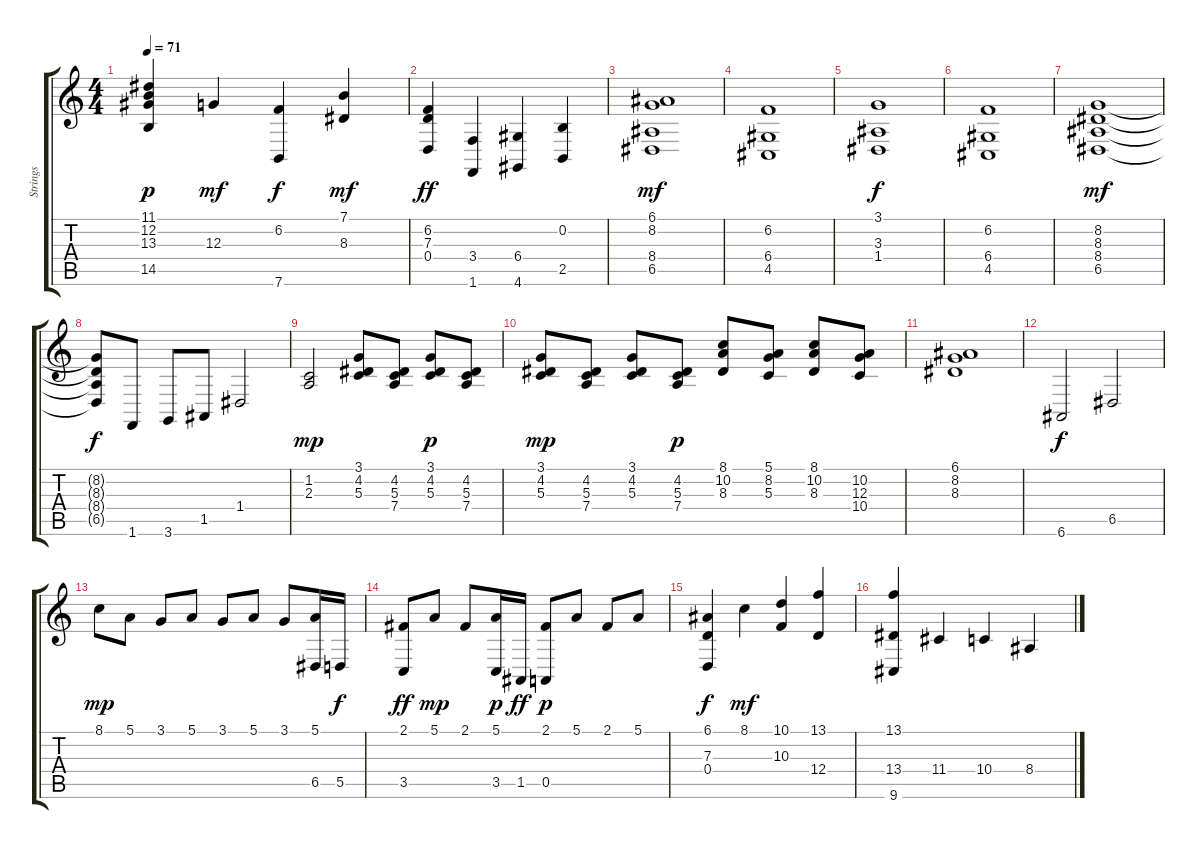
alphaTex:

\track ("Strings" "Strings") {instrument stringensemble1}
\staff {score tabs}
\tuning (E4 B3 G3 D3 A2 E2) {hide}
\ts (4 4)
\tempo 71
\clef g2
\ks c
(11.1 12.2 13.3 14.5).4{dy p} 12.3.4{dy mf} (6.2 7.6).4{dy f} (7.1 8.3).4{dy mf} |
(6.2 7.3 0.4).4{dy ff} (3.4 1.6).4 (6.4 4.6).4 (0.2 2.5).4 |
(6.1 8.2 8.4 6.5).1{dy mf} |
(6.2 6.4 4.5).1 |
(3.1 3.3 1.4).1{dy f} |
(6.2 6.4 4.5).1 |
(8.2 8.3 8.4 6.5).1{dy mf} |
(8.2{t} 8.3{t} 8.4{t} 6.5{t}).8{dy f} 1.6.8 3.6.8 1.5.8 1.4.2 |
(1.2 2.3).2{dy mp} (3.1 4.2 5.3).8 (4.2 5.3 7.4).8 (3.1 4.2 5.3).8{dy p} (4.2 5.3 7.4).8 |
(3.1 4.2 5.3).8{dy mp} (4.2 5.3 7.4).8 (3.1 4.2 5.3).8 (4.2 5.3 7.4).8{dy p} (8.1 10.2 8.3).8 (5.1 8.2 5.3).8 (8.1 10.2 8.3).8 (10.2 12.3 10.4).8 |
(6.1 8.2 8.3).1 |
6.6.2{dy f} 6.5.2 |
8.1.8{dy mp} 5.1.8 3.1.8 5.1.8 3.1.8 5.1.8 3.1.8 (5.1 6.5).16 5.5.16{dy f} |
(2.1 3.5).8{dy ff} 5.1.8{dy mp} 2.1.8 (5.1 3.5).16{dy p} 1.5.16{dy ff} (2.1 0.5).8{dy p} 5.1.8 2.1.8 5.1.8 |
(6.1 7.3 0.4).4{dy f} 8.1.4{dy mf} (10.1 10.3).4 (13.1 12.4).4 |
(13.1 13.4 9.6).4 11.4.4 10.4.4 8.4.4
